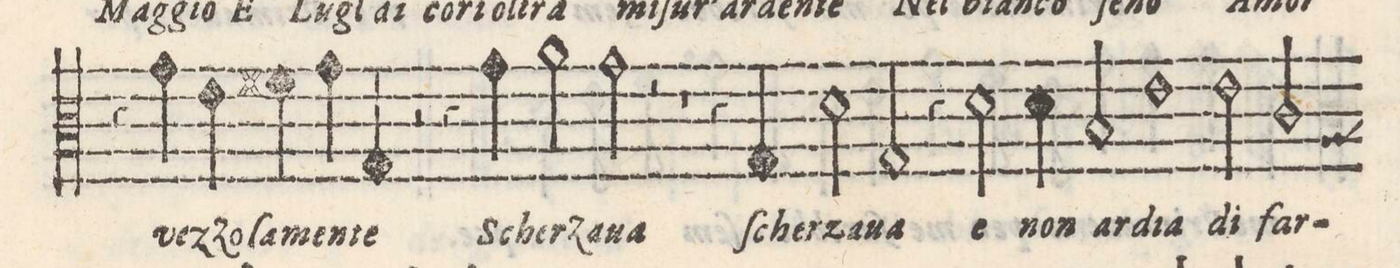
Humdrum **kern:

**kern	**text
*I"SESTO	*
*clefC3	*
*k[]	*
*met(C)	*
*M2/1	*
4r	.
4g\	veZ-
4e\	-Zo-
4f#X\	-la-
=22-	=22-
4g\	-men-
4G/	-te
2r	.
4r	.
4g\	Scher-
2a\	-Za-
=23-	=23-
2g\	-na
2r	.
1r	.
=24-	=24-
4r	.
4G/	Scher-
2d\	-za-
2G/	-na
4r	.
2d\	e
=25-	=25-
4d\	non
2B/	ar-
1e	-dia
=26-	=26-
2e\	di
2c/	far-
*-	*-
